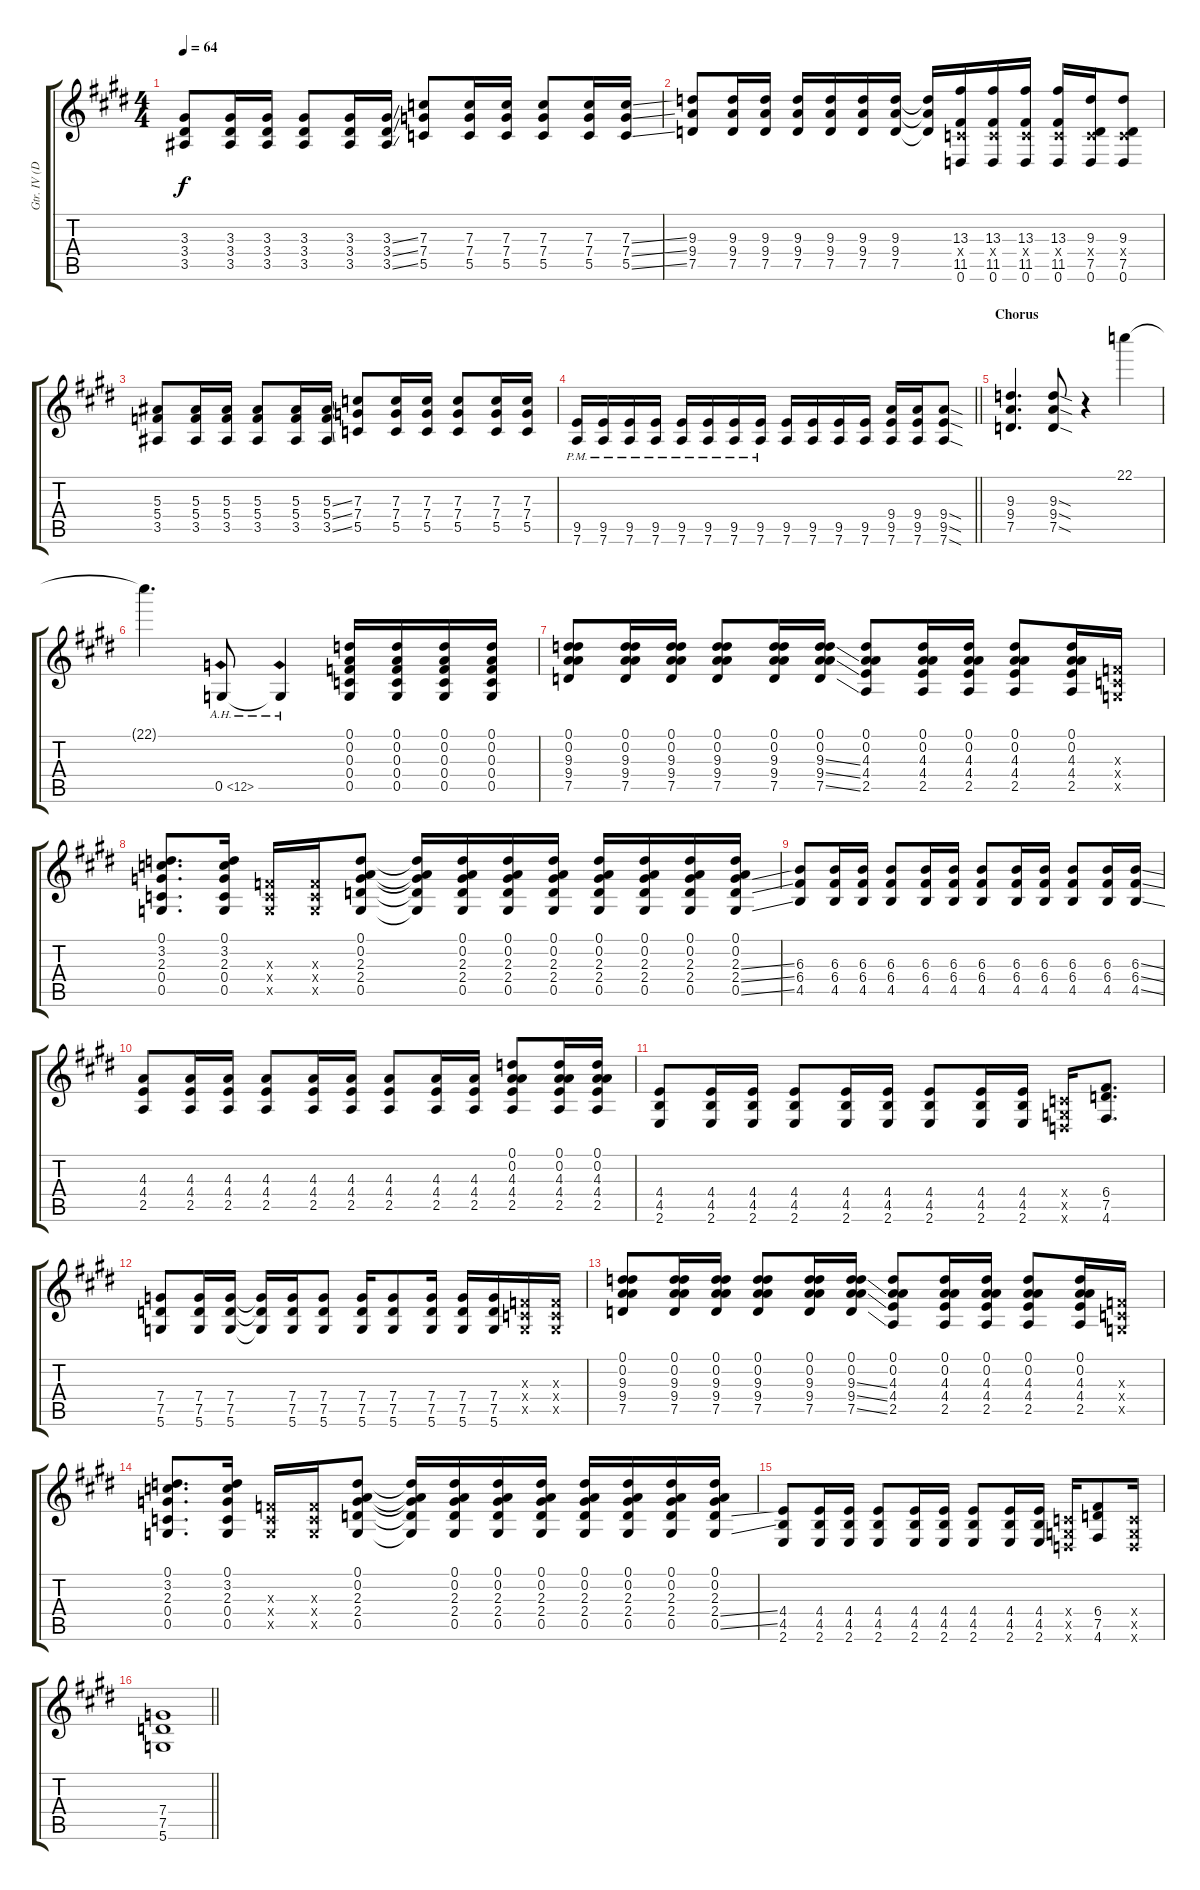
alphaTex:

\track ("Gtr. IV (Dist.)" "Gtr. IV (D") {instrument distortionguitar}
\staff {score tabs}
\tuning (D4 A3 F3 C3 G2 D2) {hide}
\ts (4 4)
\tempo 64
\clef g2
\ks e
(3.3 3.4 3.5).8{dy f} (3.3 3.4 3.5).16 (3.3 3.4 3.5).16 (3.3 3.4 3.5).8 (3.3 3.4 3.5).16 (3.3{ss} 3.4{ss} 3.5{ss}).16 (7.3 7.4 5.5).8 (7.3 7.4 5.5).16 (7.3 7.4 5.5).16 (7.3 7.4 5.5).8 (7.3 7.4 5.5).16 (7.3{ss} 7.4{ss} 5.5{ss}).16 |
(9.3 9.4 7.5).8 (9.3 9.4 7.5).16 (9.3 9.4 7.5).16 (9.3 9.4 7.5).16 (9.3 9.4 7.5).16 (9.3 9.4 7.5).16 (9.3 9.4 7.5).16 (9.3{t} 9.4{t} 7.5{t}).16 (13.3 0.4{x} 11.5 0.6).16 (13.3 0.4{x} 11.5 0.6).16 (13.3 0.4{x} 11.5 0.6).16 (13.3 0.4{x} 11.5 0.6).16 (9.3 0.4{x} 7.5 0.6).16 (9.3 0.4{x} 7.5 0.6).8 |
(5.3 5.4 3.5).8 (5.3 5.4 3.5).16 (5.3 5.4 3.5).16 (5.3 5.4 3.5).8 (5.3 5.4 3.5).16 (5.3{ss} 5.4{ss} 3.5{ss}).16 (7.3 7.4 5.5).8 (7.3 7.4 5.5).16 (7.3 7.4 5.5).16 (7.3 7.4 5.5).8 (7.3 7.4 5.5).16 (7.3 7.4 5.5).16 |
\barLineRight lightlight
(9.5{pm} 7.6{pm}).16 (9.5{pm} 7.6{pm}).16 (9.5{pm} 7.6{pm}).16 (9.5{pm} 7.6{pm}).16 (9.5{pm} 7.6{pm}).16 (9.5{pm} 7.6{pm}).16 (9.5{pm} 7.6{pm}).16 (9.5{pm} 7.6{pm}).16 (9.5 7.6).16 (9.5 7.6).16 (9.5 7.6).16 (9.5 7.6).16 (9.4 9.5 7.6).16 (9.4 9.5 7.6).16 (9.4{sod} 9.5{sod} 7.6{sod}).8 |
\section ("" "Chorus")
(9.3 9.4 7.5).4{d} (9.3{sod} 9.4{sod} 7.5{sod}).8 r.4 22.1.4 |
22.1{t}.4{d} 0.5{ah 12}.8 0.5{ah 12 t}.4 (0.1 0.2 0.3 0.4 0.5).16 (0.1 0.2 0.3 0.4 0.5).16 (0.1 0.2 0.3 0.4 0.5).16 (0.1 0.2 0.3 0.4 0.5).16 |
(0.1 0.2 9.3 9.4 7.5).8 (0.1 0.2 9.3 9.4 7.5).16 (0.1 0.2 9.3 9.4 7.5).16 (0.1 0.2 9.3 9.4 7.5).8 (0.1 0.2 9.3 9.4 7.5).16 (0.1 0.2 9.3{ss} 9.4{ss} 7.5{ss}).16 (0.1 0.2 4.3 4.4 2.5).8 (0.1 0.2 4.3 4.4 2.5).16 (0.1 0.2 4.3 4.4 2.5).16 (0.1 0.2 4.3 4.4 2.5).8 (0.1 0.2 4.3 4.4 2.5).16 (0.3{x} 0.4{x} 0.5{x}).16 |
(0.1 3.2 2.3 0.4 0.5).8{d} (0.1 3.2 2.3 0.4 0.5).16 (0.3{x} 0.4{x} 0.5{x}).16 (0.3{x} 0.4{x} 0.5{x}).16 (0.1 0.2 2.3 2.4 0.5).8 (0.1{t} 0.2{t} 2.3{t} 2.4{t} 0.5{t}).16 (0.1 0.2 2.3 2.4 0.5).16 (0.1 0.2 2.3 2.4 0.5).16 (0.1 0.2 2.3 2.4 0.5).16 (0.1 0.2 2.3 2.4 0.5).16 (0.1 0.2 2.3 2.4 0.5).16 (0.1 0.2 2.3 2.4 0.5).16 (0.1 0.2 2.3{ss} 2.4{ss} 0.5{ss}).16 |
(6.3 6.4 4.5).8 (6.3 6.4 4.5).16 (6.3 6.4 4.5).16 (6.3 6.4 4.5).8 (6.3 6.4 4.5).16 (6.3 6.4 4.5).16 (6.3 6.4 4.5).8 (6.3 6.4 4.5).16 (6.3 6.4 4.5).16 (6.3 6.4 4.5).8 (6.3 6.4 4.5).16 (6.3{ss} 6.4{ss} 4.5{ss}).16 |
(4.3 4.4 2.5).8 (4.3 4.4 2.5).16 (4.3 4.4 2.5).16 (4.3 4.4 2.5).8 (4.3 4.4 2.5).16 (4.3 4.4 2.5).16 (4.3 4.4 2.5).8 (4.3 4.4 2.5).16 (4.3 4.4 2.5).16 (0.1 0.2 4.3 4.4 2.5).8 (0.1 0.2 4.3 4.4 2.5).16 (0.1 0.2 4.3 4.4 2.5).16 |
(4.4 4.5 2.6).8 (4.4 4.5 2.6).16 (4.4 4.5 2.6).16 (4.4 4.5 2.6).8 (4.4 4.5 2.6).16 (4.4 4.5 2.6).16 (4.4 4.5 2.6).8 (4.4 4.5 2.6).16 (4.4 4.5 2.6).16 (0.4{x} 0.5{x} 0.6{x}).16 (6.4 7.5 4.6).8{d} |
(7.4 7.5 5.6).8 (7.4 7.5 5.6).16 (7.4 7.5 5.6).16 (7.4{t} 7.5{t} 5.6{t}).16 (7.4 7.5 5.6).16 (7.4 7.5 5.6).8 (7.4 7.5 5.6).16 (7.4 7.5 5.6).8 (7.4 7.5 5.6).16 (7.4 7.5 5.6).16 (7.4 7.5 5.6).16 (0.3{x} 0.4{x} 0.5{x}).16 (0.3{x} 0.4{x} 0.5{x}).16 |
(0.1 0.2 9.3 9.4 7.5).8 (0.1 0.2 9.3 9.4 7.5).16 (0.1 0.2 9.3 9.4 7.5).16 (0.1 0.2 9.3 9.4 7.5).8 (0.1 0.2 9.3 9.4 7.5).16 (0.1 0.2 9.3{ss} 9.4{ss} 7.5{ss}).16 (0.1 0.2 4.3 4.4 2.5).8 (0.1 0.2 4.3 4.4 2.5).16 (0.1 0.2 4.3 4.4 2.5).16 (0.1 0.2 4.3 4.4 2.5).8 (0.1 0.2 4.3 4.4 2.5).16 (0.3{x} 0.4{x} 0.5{x}).16 |
(0.1 3.2 2.3 0.4 0.5).8{d} (0.1 3.2 2.3 0.4 0.5).16 (0.3{x} 0.4{x} 0.5{x}).16 (0.3{x} 0.4{x} 0.5{x}).16 (0.1 0.2 2.3 2.4 0.5).8 (0.1{t} 0.2{t} 2.3{t} 2.4{t} 0.5{t}).16 (0.1 0.2 2.3 2.4 0.5).16 (0.1 0.2 2.3 2.4 0.5).16 (0.1 0.2 2.3 2.4 0.5).16 (0.1 0.2 2.3 2.4 0.5).16 (0.1 0.2 2.3 2.4 0.5).16 (0.1 0.2 2.3 2.4 0.5).16 (0.1 0.2 2.3 2.4{ss} 0.5{ss}).16 |
(4.4 4.5 2.6).8 (4.4 4.5 2.6).16 (4.4 4.5 2.6).16 (4.4 4.5 2.6).8 (4.4 4.5 2.6).16 (4.4 4.5 2.6).16 (4.4 4.5 2.6).8 (4.4 4.5 2.6).16 (4.4 4.5 2.6).16 (0.4{x} 0.5{x} 0.6{x}).16 (6.4 7.5 4.6).8 (0.4{x} 0.5{x} 0.6{x}).16 |
\barLineRight lightlight
(7.4 7.5 5.6).1
